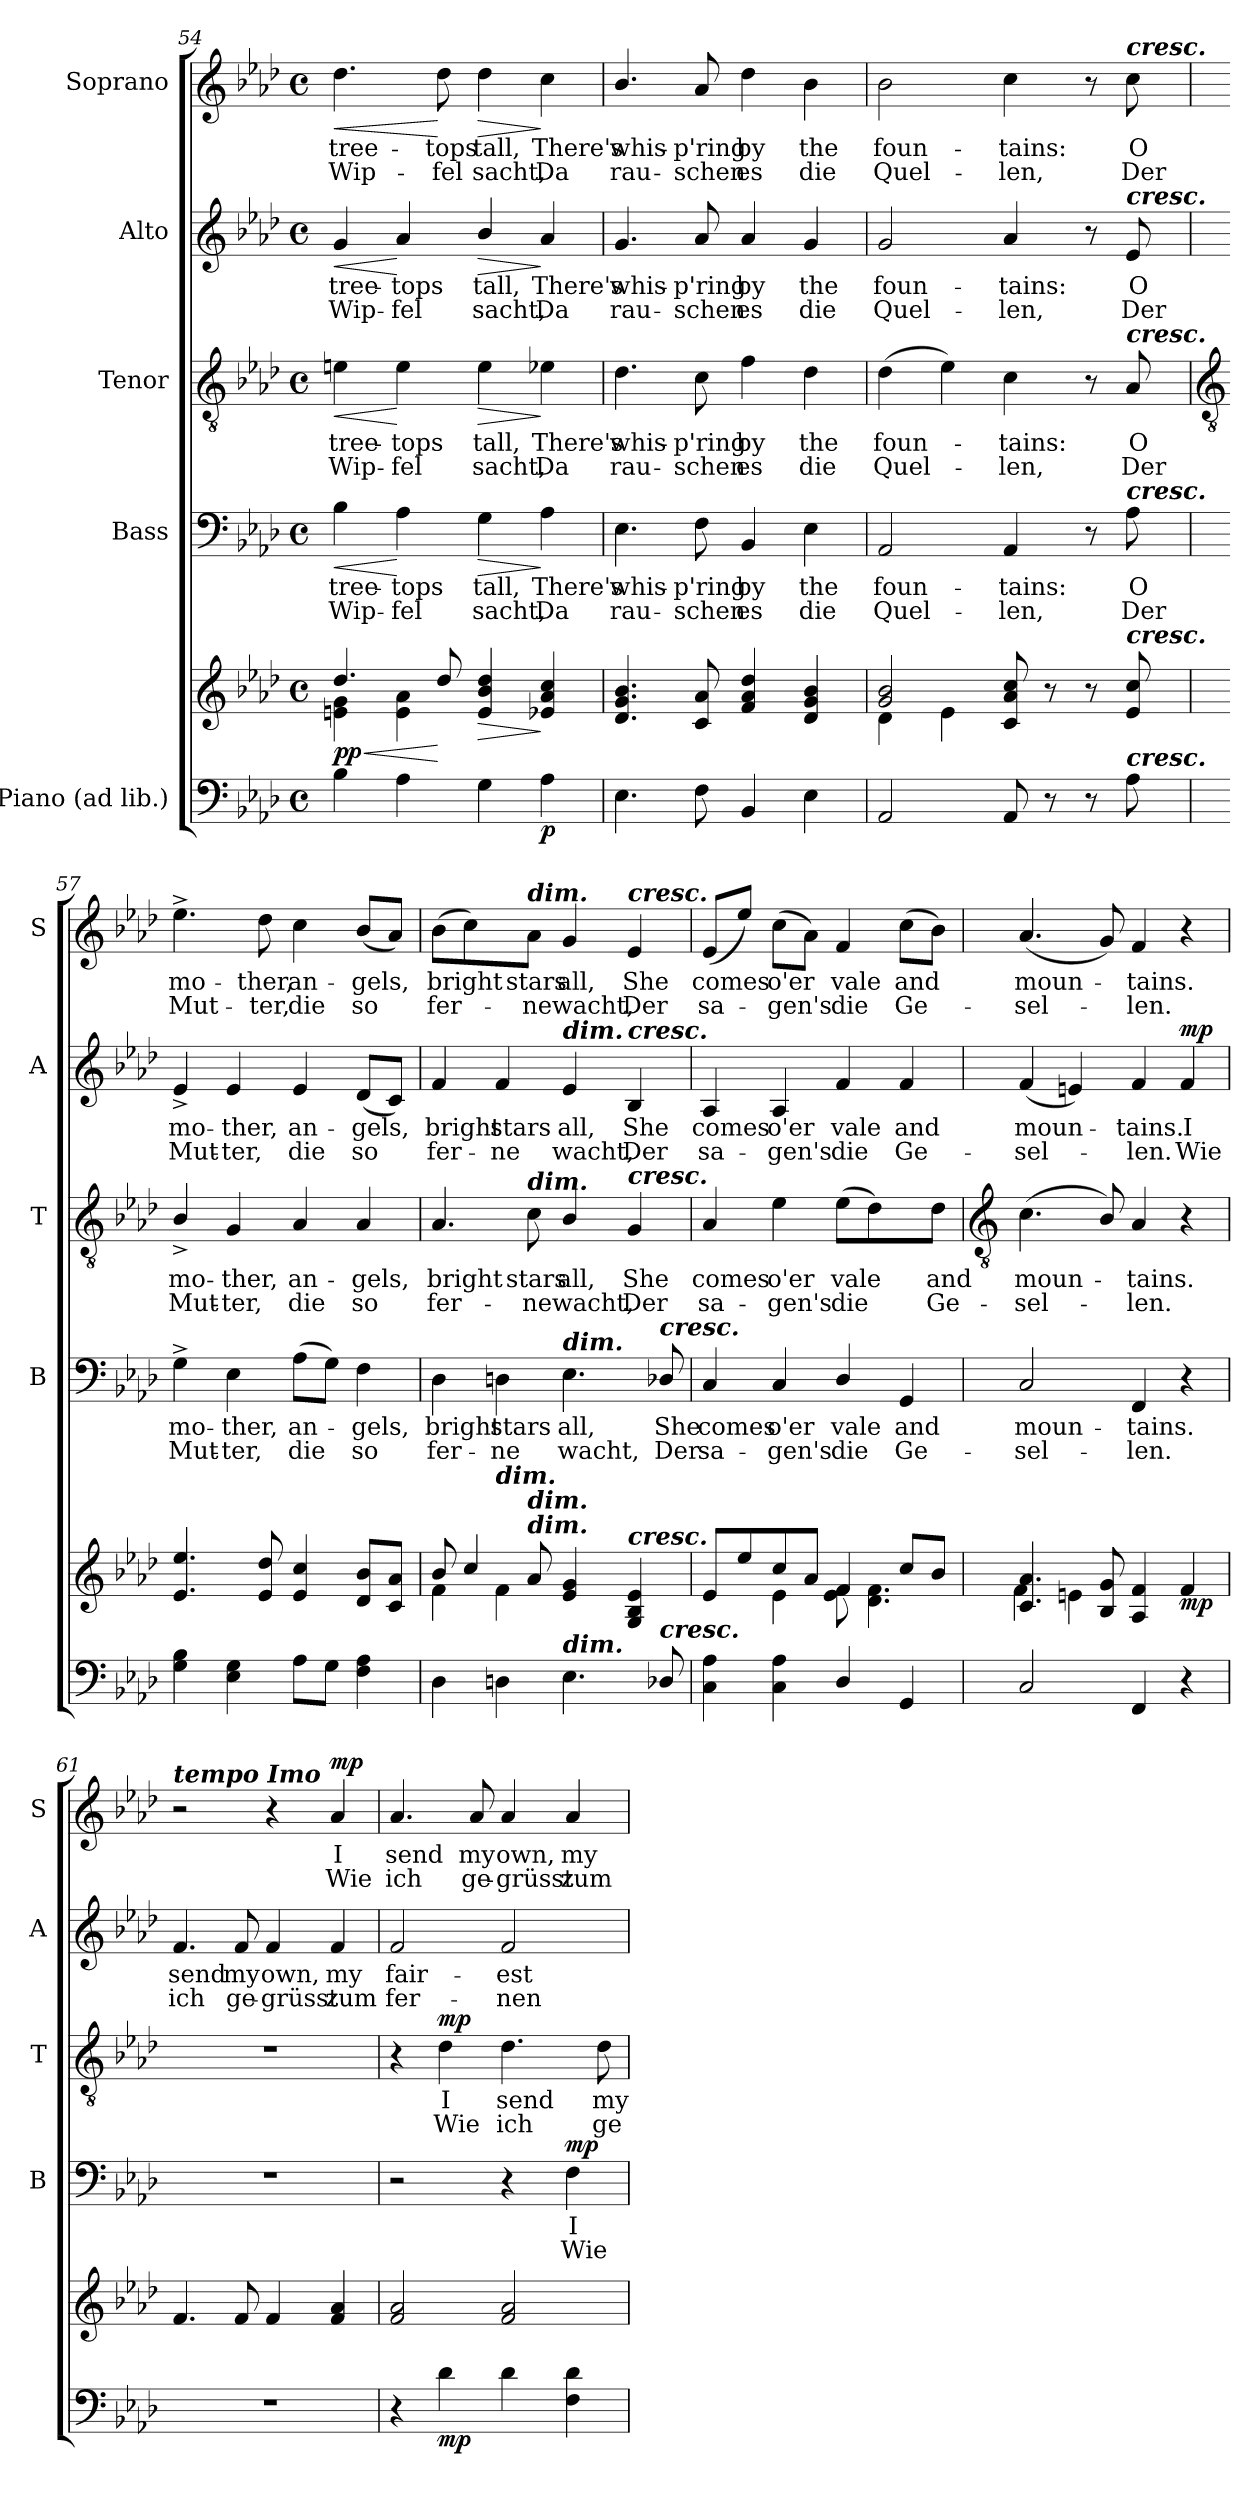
**kern	**kern	**dynam	**kern	**text	**text	**dynam	**kern	**text	**text	**dynam	**kern	**text	**text	**dynam	**kern	**text	**text	**dynam
*part5	*part5	*part5	*part4	*part4	*part4	*part4	*part3	*part3	*part3	*part3	*part2	*part2	*part2	*part2	*part1	*part1	*part1	*part1
*staff6	*staff5	*staff5/6	*staff4	*staff4	*staff4	*staff4	*staff3	*staff3	*staff3	*staff3	*staff2	*staff2	*staff2	*staff2	*staff1	*staff1	*staff1	*staff1
*I"Piano (ad lib.)	*	*	*I"Bass	*	*	*	*I"Tenor	*	*	*	*I"Alto	*	*	*	*I"Soprano	*	*	*
*	*	*	*I'B	*	*	*	*I'T	*	*	*	*I'A	*	*	*	*I'S	*	*	*
*clefF4	*clefG2	*	*clefF4	*	*	*	*clefGv2	*	*	*	*clefG2	*	*	*	*clefG2	*	*	*
*k[b-e-a-d-]	*k[b-e-a-d-]	*	*k[b-e-a-d-]	*	*	*	*k[b-e-a-d-]	*	*	*	*k[b-e-a-d-]	*	*	*	*k[b-e-a-d-]	*	*	*
*A-:	*A-:	*	*A-:	*	*	*	*A-:	*	*	*	*A-:	*	*	*	*A-:	*	*	*
*M4/4	*M4/4	*	*M4/4	*	*	*	*M4/4	*	*	*	*M4/4	*	*	*	*M4/4	*	*	*
*met(c)	*met(c)	*	*met(c)	*	*	*	*met(c)	*	*	*	*met(c)	*	*	*	*met(c)	*	*	*
=54	=54	=54	=54	=54	=54	=54	=54	=54	=54	=54	=54	=54	=54	=54	=54	=54	=54	=54
!	!	!LO:HP:b	!	!LO:LY:b	!LO:LY:b	!LO:HP:b	!	!LO:LY:b	!LO:LY:b	!LO:HP:b	!	!LO:LY:b	!LO:LY:b	!LO:HP:b	!	!LO:LY:b	!LO:LY:b	!LO:HP:b
*	*^	*	*	*	*	*	*	*	*	*	*	*	*	*	*	*	*	*
!	!	!	!LO:DY:n=1:b	!	!	!	!	!	!	!	!	!	!	!	!	!	!	!	!
4B-\	4.dd-/	4en\ 4g\	< pp	4B-	tree-	-Wip-	<	4en	tree-	-Wip-	<	4g	tree-	-Wip-	<	4.dd-	tree-	-Wip-	<
!	!	!	!	!	!LO:LY:b	!LO:LY:b	!	!	!LO:LY:b	!LO:LY:b	!	!	!LO:LY:b	!LO:LY:b	!	!	!	!	!
4A-	.	4e\ 4a-\	.	4A-	-tops	fel	[	4e	-tops	fel	[	4a-	-tops	fel	[	.	.	.	.
!	!	!	!	!	!	!	!	!	!	!	!	!	!	!	!	!	!LO:LY:b	!LO:LY:b	!
.	8dd-/	.	[	.	.	.	.	.	.	.	.	.	.	.	.	8dd-	-tops	fel	[
!	!	!	!LO:HP:b	!	!LO:LY:b	!LO:LY:b	!LO:HP:b	!	!LO:LY:b	!LO:LY:b	!LO:HP:b	!	!LO:LY:b	!LO:LY:b	!LO:HP:b	!	!LO:LY:b	!LO:LY:b	!LO:HP:b
4G	4e/ 4b-/ 4dd-/	2ryy	>	4G	tall,	sacht,	>	4e	tall,	sacht,	>	4b-/	tall,	sacht,	>	4dd-	tall,	sacht,	>
!	!	!	!LO:DY:n=2:b=2	!	!LO:LY:b	!LO:LY:b	!	!	!LO:LY:b	!LO:LY:b	!	!	!LO:LY:b	!LO:LY:b	!	!	!LO:LY:b	!LO:LY:b	!
4A-	4e-X/ 4a-/ 4cc/	.	] p	4A-	There's	Da	]	4e-X	There's	Da	]	4a-	There's	Da	]	4cc	There's	Da	]
=55	=55	=55	=55	=55	=55	=55	=55	=55	=55	=55	=55	=55	=55	=55	=55	=55	=55	=55	=55
!	!	!	!	!	!LO:LY:b	!LO:LY:b	!	!	!LO:LY:b	!LO:LY:b	!	!	!LO:LY:b	!LO:LY:b	!	!	!LO:LY:b	!LO:LY:b	!
4.E-	4.d-/ 4.g/ 4.b-/	1ryy	.	4.E-	whis-	-rau-	.	4.d-	whis-	-rau-	.	4.g	whis-	-rau-	.	4.b-/	whis-	-rau-	.
!	!	!	!	!	!LO:LY:b	!LO:LY:b	!	!	!LO:LY:b	!LO:LY:b	!	!	!LO:LY:b	!LO:LY:b	!	!	!LO:LY:b	!LO:LY:b	!
8F	8c/ 8a-/	.	.	8F	-p'ring	schen	.	8c	-p'ring	schen	.	8a-	-p'ring	schen	.	8a-	-p'ring	schen	.
!	!	!	!	!	!LO:LY:b	!LO:LY:b	!	!	!LO:LY:b	!LO:LY:b	!	!	!LO:LY:b	!LO:LY:b	!	!	!LO:LY:b	!LO:LY:b	!
4BB-	4f/ 4a-/ 4dd-/	.	.	4BB-	by	es	.	4f	by	es	.	4a-	by	es	.	4dd-	by	es	.
!	!	!	!	!	!LO:LY:b	!LO:LY:b	!	!	!LO:LY:b	!LO:LY:b	!	!	!LO:LY:b	!LO:LY:b	!	!	!LO:LY:b	!LO:LY:b	!
4E-	4d-/ 4g/ 4b-/	.	.	4E-	the	die	.	4d-	the	die	.	4g	the	die	.	4b-	the	die	.
=56	=56	=56	=56	=56	=56	=56	=56	=56	=56	=56	=56	=56	=56	=56	=56	=56	=56	=56	=56
!	!	!	!	!	!LO:LY:b	!LO:LY:b	!	!	!LO:LY:b	!LO:LY:b	!	!	!LO:LY:b	!LO:LY:b	!	!	!LO:LY:b	!LO:LY:b	!
2AA-	2g/ 2b-/	4d-\	.	2AA-	foun-	-Quel-	.	(>4d-	foun-	Quel-	.	2g	foun-	-Quel-	.	2b-	foun-	-Quel-	.
.	.	4e-\	.	.	.	.	.	4e-)	.	.	.	.	.	.	.	.	.	.	.
!	!	!	!	!	!LO:LY:b	!LO:LY:b	!	!	!LO:LY:b	!LO:LY:b	!	!	!LO:LY:b	!LO:LY:b	!	!	!LO:LY:b	!LO:LY:b	!
8AA-	8c/ 8a-/ 8cc/	2ryy	.	4AA-	-tains:	len,	.	4c	tains:	len,	.	4a-	-tains:	len,	.	4cc	-tains:	len,	.
8r	8r	.	.	.	.	.	.	.	.	.	.	.	.	.	.	.	.	.	.
8r	8r	.	.	8r	.	.	.	8r	.	.	.	8r	.	.	.	8r	.	.	.
!	!	!	!	!	!	!	!	!	!	!	!	!	!	!	!	!LO:TX:a:Bi:t=cresc.	!	!	!
!	!	!	!	!	!	!	!	!	!	!	!	!LO:TX:a:Bi:t=cresc.	!	!	!	!	!	!	!
!	!	!	!	!	!	!	!	!LO:TX:a:Bi:t=cresc.	!	!	!	!	!	!	!	!	!	!	!
!	!	!	!	!LO:TX:a:Bi:t=cresc.	!	!	!	!	!	!	!	!	!	!	!	!	!	!	!
!	!LO:TX:a:Bi:t=cresc.	!	!	!	!	!	!	!	!	!	!	!	!	!	!	!	!	!	!
!LO:TX:a:Bi:t=cresc.	!	!	!	!	!	!	!	!	!	!	!	!	!	!	!	!	!	!	!
!	!	!	!	!	!LO:LY:b	!LO:LY:b	!	!	!LO:LY:b	!LO:LY:b	!	!	!LO:LY:b	!LO:LY:b	!	!	!LO:LY:b	!LO:LY:b	!
8A-\	8e-/ 8cc/	.	.	8A-	O	Der	.	8A-	O	Der	.	8e-	O	Der	.	8cc	O	Der	.
!!LO:LB:g=z
=57	=57	=57	=57	=57	=57	=57	=57	=57	=57	=57	=57	=57	=57	=57	=57	=57	=57	=57	=57
*	*	*	*	*	*	*	*	*clefGv2	*	*	*	*	*	*	*	*	*	*	*
!	!	!	!	!	!LO:LY:b	!LO:LY:b	!	!	!LO:LY:b	!LO:LY:b	!	!	!LO:LY:b	!LO:LY:b	!	!	!LO:LY:b	!LO:LY:b	!
4G 4B-	4.e-/ 4.ee-/	1ryy	.	4G^	mo-	-Mut-	.	4B-^/	mo-	-Mut-	.	4e-^	mo-	-Mut-	.	4.ee-^	mo-	-Mut-	.
!	!	!	!	!	!LO:LY:b	!LO:LY:b	!	!	!LO:LY:b	!LO:LY:b	!	!	!LO:LY:b	!LO:LY:b	!	!	!	!	!
4E- 4G	.	.	.	4E-	-ther,	ter,	.	4G	-ther,	ter,	.	4e-	-ther,	ter,	.	.	.	.	.
!	!	!	!	!	!	!	!	!	!	!	!	!	!	!	!	!	!LO:LY:b	!LO:LY:b	!
.	8e-/ 8dd-/	.	.	.	.	.	.	.	.	.	.	.	.	.	.	8dd-	-ther,	ter,	.
!	!	!	!	!	!LO:LY:b	!LO:LY:b	!	!	!LO:LY:b	!LO:LY:b	!	!	!LO:LY:b	!LO:LY:b	!	!	!LO:LY:b	!LO:LY:b	!
8A-L	4e-/ 4cc/	.	.	(>8A-L	an-	die	.	4A-	an-	-die	.	4e-	an-	-die	.	4cc	an-	-die	.
8GJ	.	.	.	8GJ)	.	.	.	.	.	.	.	.	.	.	.	.	.	.	.
!	!	!	!	!	!LO:LY:b	!LO:LY:b	!	!	!LO:LY:b	!LO:LY:b	!	!	!LO:LY:b	!LO:LY:b	!	!	!LO:LY:b	!LO:LY:b	!
4F 4A-	8d-/ 8b-/L	.	.	4F	gels,	so	.	4A-	gels,	so	.	(<8d-L	gels,	so	.	(<8b-L	gels,	so	.
.	8c/ 8a-/J	.	.	.	.	.	.	.	.	.	.	8cJ)	.	.	.	8a-J)	.	.	.
=58	=58	=58	=58	=58	=58	=58	=58	=58	=58	=58	=58	=58	=58	=58	=58	=58	=58	=58	=58
!	!	!	!	!	!LO:LY:b	!LO:LY:b	!	!	!LO:LY:b	!LO:LY:b	!	!	!LO:LY:b	!LO:LY:b	!	!	!LO:LY:b	!LO:LY:b	!
4D-	8b-/	4f\	.	4D-	bright	fer-	.	4.A-	bright	fer-	.	4f	bright	fer-	.	(>8b-L	bright	fer-	.
.	4cc/	.	.	.	.	.	.	.	.	.	.	.	.	.	.	4cc)	.	.	.
!	!	!LO:TX:a:Bi:t=dim.	!	!	!	!	!	!	!	!	!	!	!	!	!	!	!	!	!
!	!	!	!	!	!LO:LY:b	!LO:LY:b	!	!	!	!	!	!	!LO:LY:b	!LO:LY:b	!	!	!	!	!
4Dn\	.	4f\	.	4Dn	-stars	ne	.	.	.	.	.	4f	-stars	ne	.	.	.	.	.
!	!	!	!	!	!	!	!	!	!	!	!	!	!	!	!	!LO:TX:a:Bi:t=dim.	!	!	!
!	!	!	!	!	!	!	!	!LO:TX:a:Bi:t=dim.	!	!	!	!	!	!	!	!	!	!	!
!	!LO:TX:a:Bi:t=dim.	!	!	!	!	!	!	!	!	!	!	!	!	!	!	!	!	!	!
!	!LO:TX:a:Bi:t=dim.	!	!	!	!	!	!	!	!	!	!	!	!	!	!	!	!	!	!
!	!	!	!	!	!	!	!	!	!LO:LY:b	!LO:LY:b	!	!	!	!	!	!	!LO:LY:b	!LO:LY:b	!
.	8a-/	.	.	.	.	.	.	8c	-stars	ne	.	.	.	.	.	8a-J	stars	ne	.
!	!	!	!	!	!	!	!	!	!	!	!	!LO:TX:a:Bi:t=dim.	!	!	!	!	!	!	!
!	!	!	!	!LO:TX:a:Bi:t=dim.	!	!	!	!	!	!	!	!	!	!	!	!	!	!	!
!LO:TX:a:Bi:t=dim.	!	!	!	!	!	!	!	!	!	!	!	!	!	!	!	!	!	!	!
!	!	!	!	!	!LO:LY:b	!LO:LY:b	!	!	!LO:LY:b	!LO:LY:b	!	!	!LO:LY:b	!LO:LY:b	!	!	!LO:LY:b	!LO:LY:b	!
4.E-\	4e-/ 4g/	2ryy	.	4.E-	all,	wacht,	.	4B-/	all,	wacht,	.	4e-	all,	wacht,	.	4g	all,	wacht,	.
!	!	!	!	!	!	!	!	!	!	!	!	!	!	!	!	!LO:TX:a:Bi:t=cresc.	!	!	!
!	!	!	!	!	!	!	!	!	!	!	!	!LO:TX:a:Bi:t=cresc.	!	!	!	!	!	!	!
!	!	!	!	!	!	!	!	!LO:TX:a:Bi:t=cresc.	!	!	!	!	!	!	!	!	!	!	!
!	!LO:TX:a:Bi:t=cresc.	!	!	!	!	!	!	!	!	!	!	!	!	!	!	!	!	!	!
!	!	!	!	!	!	!	!	!	!LO:LY:b	!LO:LY:b	!	!	!LO:LY:b	!LO:LY:b	!	!	!LO:LY:b	!LO:LY:b	!
.	4G/ 4B-/ 4e-/	.	.	.	.	.	.	4G	She	Der	.	4B-	She	Der	.	4e-	She	Der	.
!	!	!	!	!LO:TX:a:Bi:t=cresc.	!	!	!	!	!	!	!	!	!	!	!	!	!	!	!
!LO:TX:a:Bi:t=cresc.	!	!	!	!	!	!	!	!	!	!	!	!	!	!	!	!	!	!	!
!	!	!	!	!	!LO:LY:b	!LO:LY:b	!	!	!	!	!	!	!	!	!	!	!	!	!
8D-X/	.	.	.	8D-X/	She	Der	.	.	.	.	.	.	.	.	.	.	.	.	.
=59	=59	=59	=59	=59	=59	=59	=59	=59	=59	=59	=59	=59	=59	=59	=59	=59	=59	=59	=59
!	!	!	!	!	!LO:LY:b	!LO:LY:b	!	!	!LO:LY:b	!LO:LY:b	!	!	!LO:LY:b	!LO:LY:b	!	!	!LO:LY:b	!LO:LY:b	!
4C 4A-	8e-/L	4ryy	.	4C	comes	sa-	.	4A-	comes	sa-	.	4A-	comes	sa-	.	(<8e-L	comes	sa-	.
.	8ee-/	.	.	.	.	.	.	.	.	.	.	.	.	.	.	8ee-J)	.	.	.
!	!	!	!	!	!LO:LY:b	!LO:LY:b	!	!	!LO:LY:b	!LO:LY:b	!	!	!LO:LY:b	!LO:LY:b	!	!	!LO:LY:b	!LO:LY:b	!
4C 4A-	8cc/	4e-\	.	4C	-o'er	gen's	.	4e-	-o'er	gen's	.	4A-	-o'er	gen's	.	(>8ccL	o'er	gen's	.
.	8a-/J	.	.	.	.	.	.	.	.	.	.	.	.	.	.	8a-J)	.	.	.
!	!	!	!	!	!LO:LY:b	!LO:LY:b	!	!	!LO:LY:b	!LO:LY:b	!	!	!LO:LY:b	!LO:LY:b	!	!	!LO:LY:b	!LO:LY:b	!
4D-/	4f/	8e-\ 8f\	.	4D-/	vale	die	.	(>8e-L	vale	die	.	4f	vale	die	.	4f	vale	die	.
.	.	4.d-\ 4.f\	.	.	.	.	.	4d-)	.	.	.	.	.	.	.	.	.	.	.
!	!	!	!	!	!LO:LY:b	!LO:LY:b	!	!	!	!	!	!	!LO:LY:b	!LO:LY:b	!	!	!LO:LY:b	!LO:LY:b	!
4GG	8cc/L	.	.	4GG	and	Ge-	.	.	.	.	.	4f	and	Ge-	.	(>8ccL	and	Ge-	.
!	!	!	!	!	!	!	!	!	!LO:LY:b	!LO:LY:b	!	!	!	!	!	!	!	!	!
.	8b-/J	.	.	.	.	.	.	8d-J	and	Ge-	.	.	.	.	.	8b-J)	.	.	.
!!LO:LB:g=z
=60	=60	=60	=60	=60	=60	=60	=60	=60	=60	=60	=60	=60	=60	=60	=60	=60	=60	=60	=60
*	*	*	*	*	*	*	*	*clefGv2	*	*	*	*	*	*	*	*	*	*	*
!	!	!	!	!	!LO:LY:b	!LO:LY:b	!	!	!LO:LY:b	!LO:LY:b	!	!	!LO:LY:b	!LO:LY:b	!	!	!LO:LY:b	!LO:LY:b	!
2C	4.c/ 4.a-/	4f\	.	2C	-moun-	-sel-	.	(<4.c	-moun-	sel-	.	(<4f	-moun-	sel-	.	(<4.a-	moun-	sel-	.
.	.	4en\	.	.	.	.	.	.	.	.	.	4en)	.	.	.	.	.	.	.
.	8B-/ 8g/	.	.	.	.	.	.	8B-/)	.	.	.	.	.	.	.	8g)	.	.	.
!	!	!	!	!	!LO:LY:b	!LO:LY:b	!	!	!LO:LY:b	!LO:LY:b	!	!	!LO:LY:b	!LO:LY:b	!	!	!LO:LY:b	!LO:LY:b	!
4FF	4A-/ 4f/	2ryy	.	4FF	-tains.	len.	.	4A-	tains.	len.	.	4f	tains.	len.	.	4f	tains.	len.	.
!	!	!	!LO:DY:b	!	!	!	!	!	!	!	!	!	!LO:LY:b	!LO:LY:b	!LO:DY:b	!	!	!	!
4r	4f/	.	mp	4r	.	.	.	4r	.	.	.	4f	I	Wie	mp	4r	.	.	.
=61	=61	=61	=61	=61	=61	=61	=61	=61	=61	=61	=61	=61	=61	=61	=61	=61	=61	=61	=61
!	!	!	!	!	!	!	!	!	!	!	!	!	!	!	!	!LO:TX:a:Bi:t=tempo Imo	!	!	!
!	!	!	!	!	!	!	!	!	!	!	!	!	!LO:LY:b	!LO:LY:b	!	!	!	!	!
1r	4.f/	2ryy	.	1r	.	.	.	1r	.	.	.	4.f	send	ich	.	2r	.	.	.
!	!	!	!	!	!	!	!	!	!	!	!	!	!LO:LY:b	!LO:LY:b	!	!	!	!	!
.	8f/	.	.	.	.	.	.	.	.	.	.	8f	my	ge-	.	.	.	.	.
!	!	!	!	!	!	!	!	!	!	!	!	!	!LO:LY:b	!LO:LY:b	!	!	!	!	!
.	4f/	8ryy	.	.	.	.	.	.	.	.	.	4f	-own,	grüsst	.	4r	.	.	.
.	.	4.ryy	.	.	.	.	.	.	.	.	.	.	.	.	.	.	.	.	.
!	!	!	!	!	!	!	!	!	!	!	!	!	!LO:LY:b	!LO:LY:b	!	!	!LO:LY:b	!LO:LY:b	!LO:DY:b
.	4f/ 4a-/	.	.	.	.	.	.	.	.	.	.	4f	my	zum	.	4a-	I	Wie	mp
=62	=62	=62	=62	=62	=62	=62	=62	=62	=62	=62	=62	=62	=62	=62	=62	=62	=62	=62	=62
!	!	!	!	!	!	!	!	!	!	!	!	!	!LO:LY:b	!LO:LY:b	!	!	!LO:LY:b	!LO:LY:b	!
4r	2f/ 2a-/	1ryy	.	2r	.	.	.	4r	.	.	.	2f	fair-	-fer-	.	4.a-	send	ich	.
!	!	!	!LO:DY:b=2	!	!	!	!	!	!LO:LY:b	!LO:LY:b	!LO:DY:b	!	!	!	!	!	!	!	!
4d-	.	.	mp	.	.	.	.	4d-	I	Wie	mp	.	.	.	.	.	.	.	.
!	!	!	!	!	!	!	!	!	!	!	!	!	!	!	!	!	!LO:LY:b	!LO:LY:b	!
.	.	.	.	.	.	.	.	.	.	.	.	.	.	.	.	8a-	my	ge-	.
!	!	!	!	!	!	!	!	!	!LO:LY:b	!LO:LY:b	!	!	!LO:LY:b	!LO:LY:b	!	!	!LO:LY:b	!LO:LY:b	!
4d-	2f/ 2a-/	.	.	4r	.	.	.	4.d-	send	ich	.	2f	-est	nen	.	4a-	-own,	grüsst	.
!	!	!	!	!	!LO:LY:b	!LO:LY:b	!LO:DY:b	!	!	!	!	!	!	!	!	!	!LO:LY:b	!LO:LY:b	!
4F 4d-	.	.	.	4F	I	Wie	mp	.	.	.	.	.	.	.	.	4a-	my	zum	.
!	!	!	!	!	!	!	!	!	!LO:LY:b	!LO:LY:b	!	!	!	!	!	!	!	!	!
.	.	.	.	.	.	.	.	8d-	my	ge-	.	.	.	.	.	.	.	.	.
*	*v	*v	*	*	*	*	*	*	*	*	*	*	*	*	*	*	*	*	*
=	=	=	=	=	=	=	=	=	=	=	=	=	=	=	=	=	=	=
*-	*-	*-	*-	*-	*-	*-	*-	*-	*-	*-	*-	*-	*-	*-	*-	*-	*-	*-
